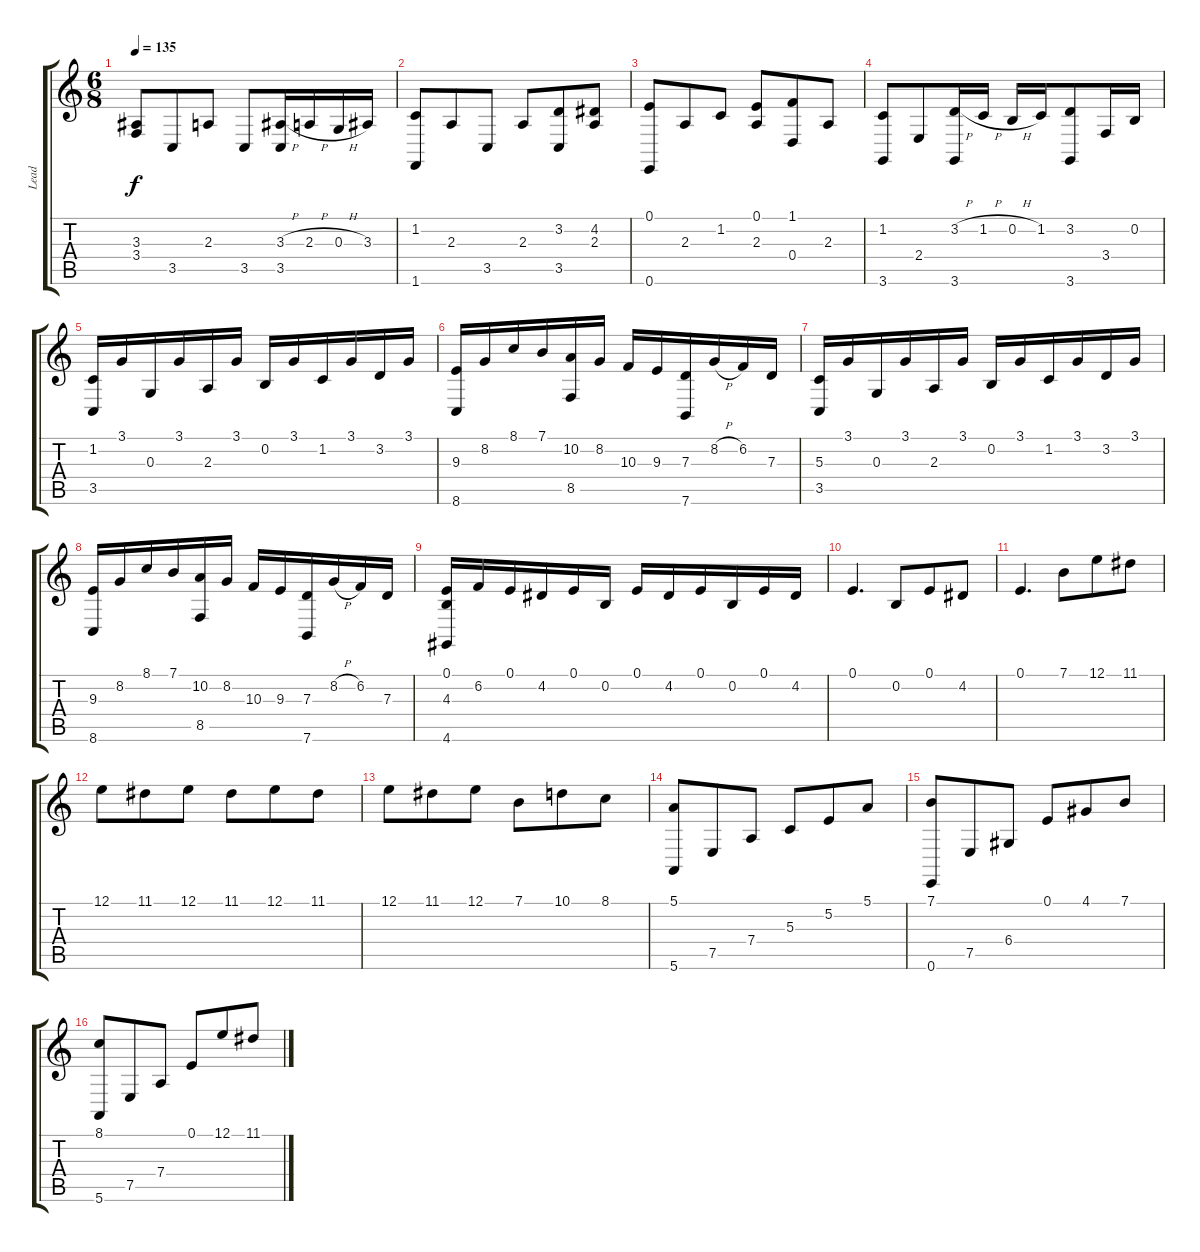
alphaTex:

\track ("Lead" "Lead") {instrument churchorgan}
\staff {score tabs}
\tuning (E4 B3 G3 D3 A2 E2) {hide}
\ts (6 8)
\tempo 135
\clef g2
\ks c
(3.3 3.4).8{dy f} 3.5.8 2.3.8 3.5.8 (3.3{h} 3.5).16 2.3{h}.16 0.3{h}.16 3.3.16 |
(1.2 1.6).8 2.3.8 3.5.8 2.3.8 (3.2 3.5).8 (4.2 2.3).8 |
(0.1 0.6).8 2.3.8 1.2.8 (0.1 2.3).8 (1.1 0.4).8 2.3.8 |
(1.2 3.6).8 2.4.8 (3.2{h} 3.6).16 1.2{h}.16 0.2{h}.16 1.2.16 (3.2 3.6).8 3.4.16 0.2.16 |
(1.2 3.5).16 3.1.16 0.3.16 3.1.16 2.3.16 3.1.16 0.2.16 3.1.16 1.2.16 3.1.16 3.2.16 3.1.16 |
(9.3 8.6).16 8.2.16 8.1.16 7.1.16 (10.2 8.5).16 8.2.16 10.3.16 9.3.16 (7.3 7.6).16 8.2{h}.16 6.2.16 7.3.16 |
(5.3 3.5).16 3.1.16 0.3.16 3.1.16 2.3.16 3.1.16 0.2.16 3.1.16 1.2.16 3.1.16 3.2.16 3.1.16 |
(9.3 8.6).16 8.2.16 8.1.16 7.1.16 (10.2 8.5).16 8.2.16 10.3.16 9.3.16 (7.3 7.6).16 8.2{h}.16 6.2.16 7.3.16 |
(0.1 4.3 4.6).16 6.2.16 0.1.16 4.2.16 0.1.16 0.2.16 0.1.16 4.2.16 0.1.16 0.2.16 0.1.16 4.2.16 |
0.1.4{d} 0.2.8 0.1.8 4.2.8 |
0.1.4{d} 7.1.8 12.1.8 11.1.8 |
12.1.8 11.1.8 12.1.8 11.1.8 12.1.8 11.1.8 |
12.1.8 11.1.8 12.1.8 7.1.8 10.1.8 8.1.8 |
(5.1 5.6).8 7.5.8 7.4.8 5.3.8 5.2.8 5.1.8 |
(7.1 0.6).8 7.5.8 6.4.8 0.1.8 4.1.8 7.1.8 |
(8.1 5.6).8 7.5.8 7.4.8 0.1.8 12.1.8 11.1.8
